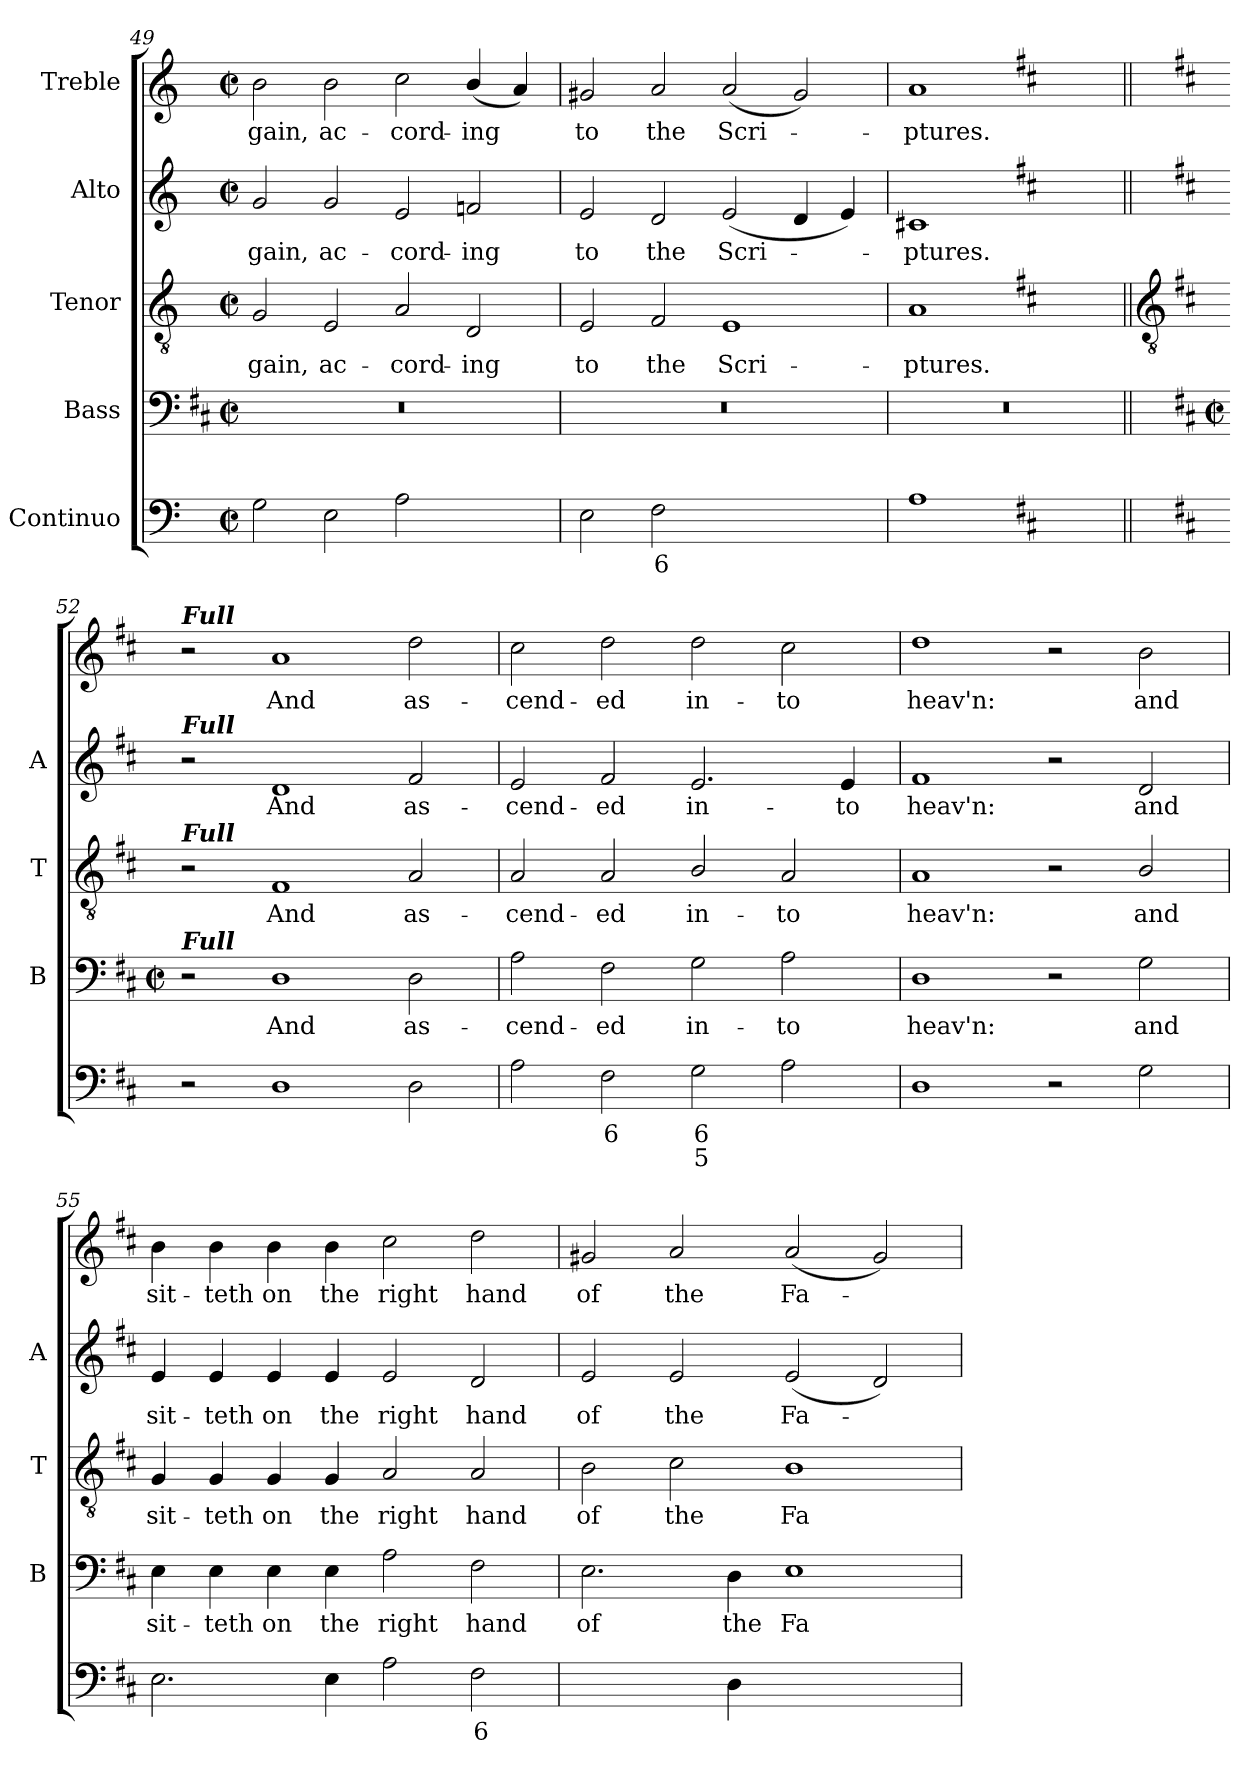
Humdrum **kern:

**kern	**text	**text	**kern	**text	**kern	**text	**kern	**text	**kern	**text
*part5	*part5	*part5	*part4	*part4	*part3	*part3	*part2	*part2	*part1	*part1
*staff5	*staff5	*staff5	*staff4	*staff4	*staff3	*staff3	*staff2	*staff2	*staff1	*staff1
*I"Continuo	*	*	*I"Bass	*	*I"Tenor	*	*I"Alto	*	*I"Treble	*
*	*	*	*I'B	*	*I'T	*	*I'A	*	*	*
*clefF4	*	*	*clefF4	*	*clefGv2	*	*clefG2	*	*clefG2	*
*k[]	*	*	*k[f#c#]	*	*k[]	*	*k[]	*	*k[]	*
*C:	*	*	*D:	*	*C:	*	*C:	*	*C:	*
*M4/2	*	*	*M4/2	*	*M4/2	*	*M4/2	*	*M4/2	*
*met(c|)	*	*	*met(c|)	*	*met(c|)	*	*met(c|)	*	*met(c|)	*
=49	=49	=49	=49	=49	=49	=49	=49	=49	=49	=49
!	!	!	!	!	!	!LO:LY:b	!	!LO:LY:b	!	!LO:LY:b
2G	.	.	0r	.	2G	-gain,	2g	-gain,	2b	-gain,
!	!	!	!	!	!	!LO:LY:b	!	!LO:LY:b	!	!LO:LY:b
2E	.	.	.	.	2E	ac-	2g	ac-	2b	ac-
!	!	!	!	!	!	!LO:LY:b	!	!LO:LY:b	!	!LO:LY:b
2A	.	.	.	.	2A	-cord-	2e	-cord-	2cc	-cord-
!	!LO:LY:b	!	!	!	!	!LO:LY:b	!	!LO:LY:b	!	!LO:LY:b
[4Dyy	6	.	.	.	2D	-ing	2fn	-ing	(<4b/	-ing
!	!LO:LY:b	!	!	!	!	!	!	!	!	!
4Dyy]	5	.	.	.	.	.	.	.	4a)	.
=50	=50	=50	=50	=50	=50	=50	=50	=50	=50	=50
!	!	!	!	!	!	!LO:LY:b	!	!LO:LY:b	!	!LO:LY:b
2E	.	.	0r	.	2E	to	2e	to	2g#X	to
!	!LO:LY:b	!	!	!	!	!LO:LY:b	!	!LO:LY:b	!	!LO:LY:b
2F	6	.	.	.	2F	the	2d	the	2a	the
!	!LO:LY:b	!	!	!	!	!LO:LY:b	!	!LO:LY:b	!	!LO:LY:b
[2Eyy	4	.	.	.	1E	Scri-	(<2e	Scri-	(<2a	Scri-
!	!LO:LY:b	!	!	!	!	!	!	!	!	!
2Eyy]	3	.	.	.	.	.	4d	.	2g#)	.
.	.	.	.	.	.	.	4e)	.	.	.
=51	=51	=51	=51	=51	=51	=51	=51	=51	=51	=51
!	!	!	!	!	!	!LO:LY:b	!	!LO:LY:b	!	!LO:LY:b
1A	.	.	0r	.	1A	-ptures.	1c#X	ptures.	1a	ptures.
*k[f#c#]	*	*	*	*	*k[f#c#]	*	*k[f#c#]	*	*k[f#c#]	*
*D:	*	*	*	*	*D:	*	*D:	*	*D:	*
1ryy	.	.	.	.	1ryy	.	1ryy	.	1ryy	.
!!LO:LB:g=z
=52||	=52||	=52||	=52||	=52||	=52||	=52||	=52||	=52||	=52||	=52||
*	*	*	*	*	*clefGv2	*	*	*	*	*
*	*	*	*k[f#c#]	*	*	*	*	*	*	*
*	*	*	*D:	*	*	*	*	*	*	*
*	*	*	*M4/2	*	*	*	*	*	*	*
*	*	*	*met(c|)	*	*	*	*	*	*	*
!	!	!	!	!	!	!	!	!	!LO:TX:a:Bi:t=Full	!
!	!	!	!	!	!	!	!LO:TX:a:Bi:t=Full	!	!	!
!	!	!	!	!	!LO:TX:a:Bi:t=Full	!	!	!	!	!
!	!	!	!LO:TX:a:Bi:t=Full	!	!	!	!	!	!	!
2r	.	.	2r	.	2r	.	2r	.	2r	.
!	!	!	!	!LO:LY:b	!	!LO:LY:b	!	!LO:LY:b	!	!LO:LY:b
1D	.	.	1D	And	1F#	And	1d	And	1a	And
!	!	!	!	!LO:LY:b	!	!LO:LY:b	!	!LO:LY:b	!	!LO:LY:b
2D	.	.	2D	as-	2A	as-	2f#	as-	2dd	as-
=53	=53	=53	=53	=53	=53	=53	=53	=53	=53	=53
!	!	!	!	!LO:LY:b	!	!LO:LY:b	!	!LO:LY:b	!	!LO:LY:b
2A	.	.	2A	-cend-	2A	-cend-	2e	-cend-	2cc#	-cend-
!	!LO:LY:b	!	!	!LO:LY:b	!	!LO:LY:b	!	!LO:LY:b	!	!LO:LY:b
2F#	6	.	2F#	-ed	2A	-ed	2f#	-ed	2dd	-ed
!	!LO:LY:b	!LO:LY:b	!	!LO:LY:b	!	!LO:LY:b	!	!LO:LY:b	!	!LO:LY:b
2G	6	5	2G	in-	2B/	in-	2.e	in-	2dd	in-
!	!	!	!	!LO:LY:b	!	!LO:LY:b	!	!	!	!LO:LY:b
2A	.	.	2A	-to	2A	-to	.	.	2cc#	-to
!	!	!	!	!	!	!	!	!LO:LY:b	!	!
.	.	.	.	.	.	.	4e	-to	.	.
=54	=54	=54	=54	=54	=54	=54	=54	=54	=54	=54
!	!	!	!	!LO:LY:b	!	!LO:LY:b	!	!LO:LY:b	!	!LO:LY:b
1D	.	.	1D	heav'n:	1A	heav'n:	1f#	heav'n:	1dd	heav'n:
2r	.	.	2r	.	2r	.	2r	.	2r	.
!	!	!	!	!LO:LY:b	!	!LO:LY:b	!	!LO:LY:b	!	!LO:LY:b
2G	.	.	2G	and	2B/	and	2d	and	2b	and
=55	=55	=55	=55	=55	=55	=55	=55	=55	=55	=55
!	!	!	!	!LO:LY:b	!	!LO:LY:b	!	!LO:LY:b	!	!LO:LY:b
2.E	.	.	4E	sit-	4G	sit-	4e	sit-	4b	sit-
!	!	!	!	!LO:LY:b	!	!LO:LY:b	!	!LO:LY:b	!	!LO:LY:b
.	.	.	4E	-teth	4G	-teth	4e	-teth	4b	-teth
!	!	!	!	!LO:LY:b	!	!LO:LY:b	!	!LO:LY:b	!	!LO:LY:b
.	.	.	4E	on	4G	on	4e	on	4b	on
!	!	!	!	!LO:LY:b	!	!LO:LY:b	!	!LO:LY:b	!	!LO:LY:b
4E	.	.	4E	the	4G	the	4e	the	4b	the
!	!	!	!	!LO:LY:b	!	!LO:LY:b	!	!LO:LY:b	!	!LO:LY:b
2A	.	.	2A	right	2A	right	2e	right	2cc#	right
!	!LO:LY:b	!	!	!LO:LY:b	!	!LO:LY:b	!	!LO:LY:b	!	!LO:LY:b
2F#	6	.	2F#	hand	2A	hand	2d	hand	2dd	hand
=56	=56	=56	=56	=56	=56	=56	=56	=56	=56	=56
!	!LO:LY:b	!LO:LY:b	!	!LO:LY:b	!	!LO:LY:b	!	!LO:LY:b	!	!LO:LY:b
[2Eyy	5	3	2.E	of	2B	of	2e	of	2g#X	of
!	!LO:LY:b	!LO:LY:b	!	!	!	!LO:LY:b	!	!LO:LY:b	!	!LO:LY:b
4Eyy]	6	4	.	.	2c#	the	2e	the	2a	the
!	!	!	!	!LO:LY:b	!	!	!	!	!	!
4D	.	.	4D	the	.	.	.	.	.	.
!	!LO:LY:b	!LO:LY:b	!	!LO:LY:b	!	!LO:LY:b	!	!LO:LY:b	!	!LO:LY:b
[2Eyy	5	4	1E	Fa-	1B	Fa-	(<2e	Fa-	(<2a	Fa-
!	!	!LO:LY:b	!	!	!	!	!	!	!	!
2Eyy]	.	3	.	.	.	.	2d)	.	2g#)	.
=	=	=	=	=	=	=	=	=	=	=
*-	*-	*-	*-	*-	*-	*-	*-	*-	*-	*-
